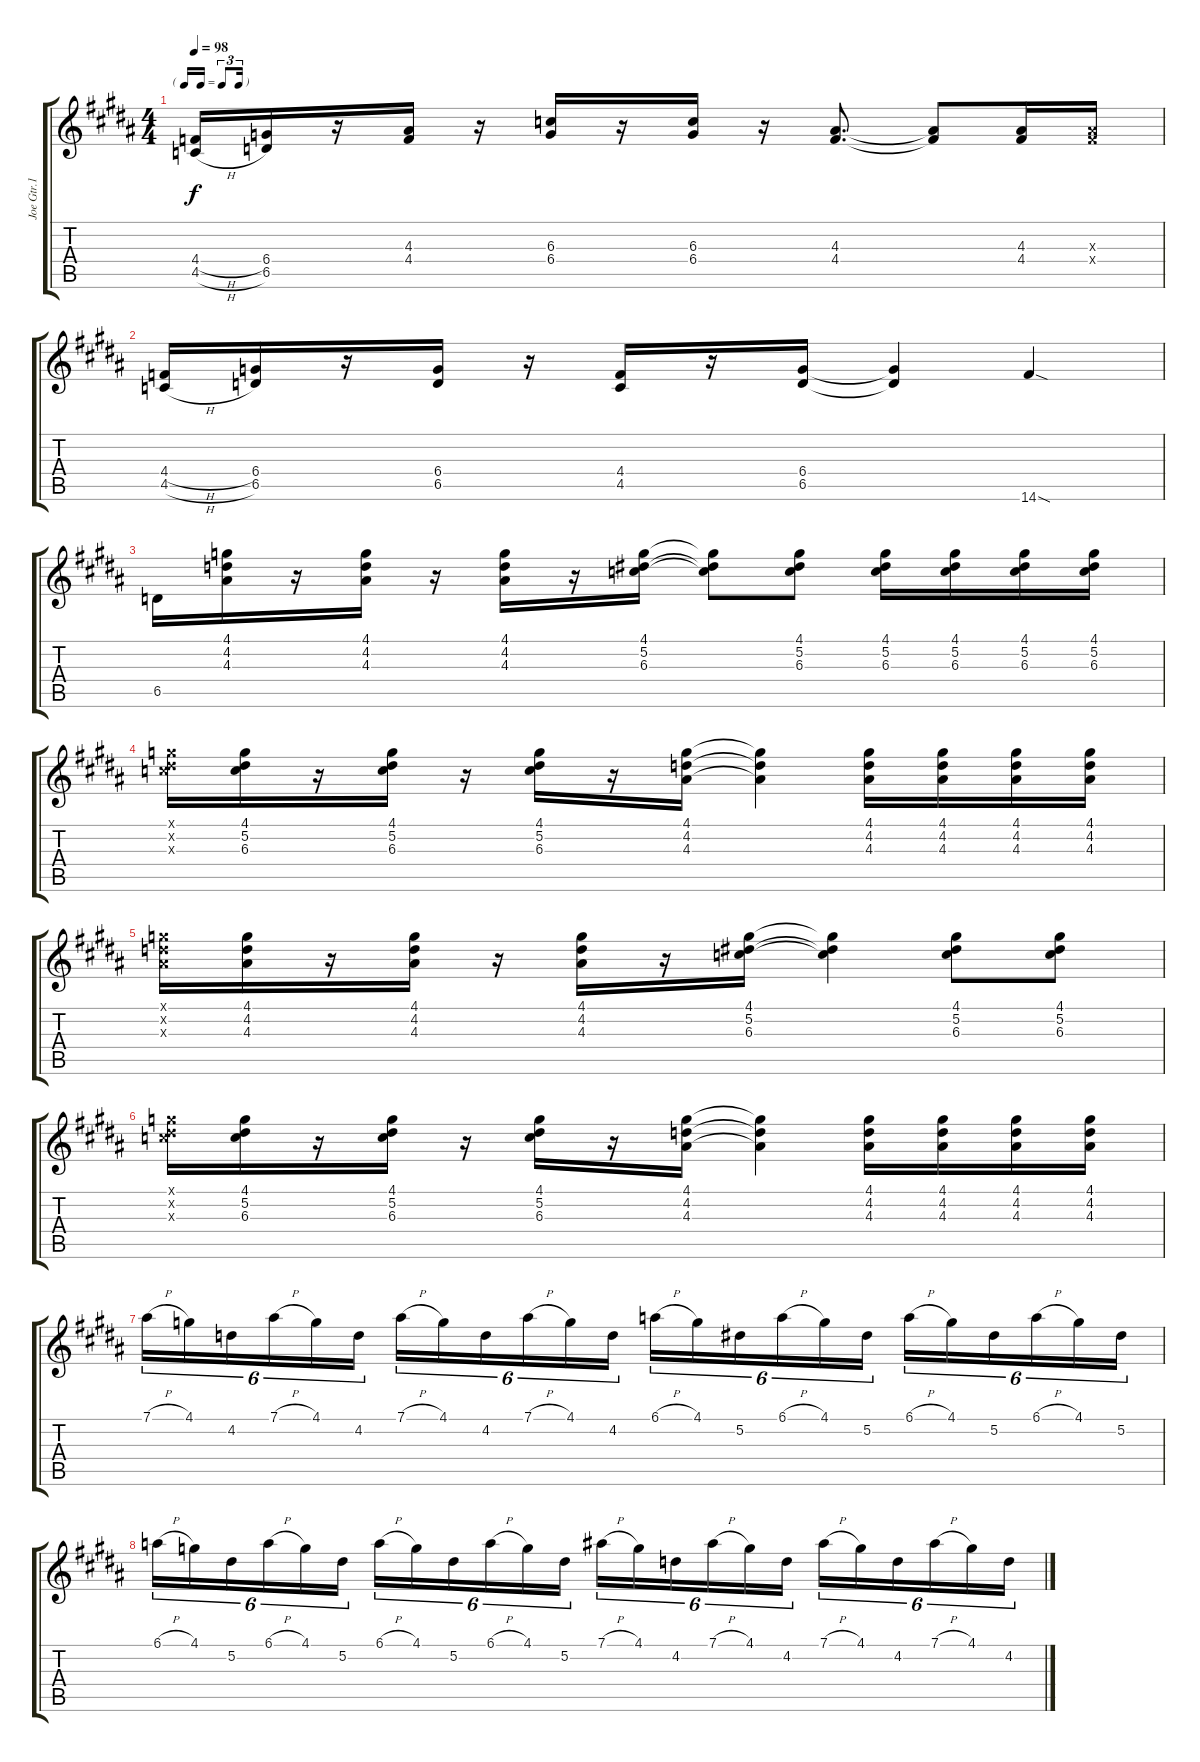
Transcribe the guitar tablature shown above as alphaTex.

\track ("Joe Gtr.1" "Joe Gtr.1") {instrument distortionguitar}
\staff {score tabs}
\tuning (Eb4 Bb3 Gb3 Db3 Ab2 Eb2) {hide}
\ts (4 4)
\tf triplet16th
\tempo 98
\clef g2
\ks g#minor
(4.4{h} 4.5{h}).16{dy f} (6.4 6.5).16 r.16 (4.3 4.4).16 r.16 (6.3 6.4).16{beam Up} r.16 (6.3 6.4).16{beam Up} r.16 (4.3 4.4).8{d} (4.3{t} 4.4{t}).8 (4.3 4.4).16 (4.3{x} 4.4{x}).16 |
(4.4{h} 4.5{h}).16 (6.4 6.5).16 r.16 (6.4 6.5).16 r.16 (4.4 4.5).16 r.16 (6.4 6.5).16 (6.4{t} 6.5{t}).4 14.6{sod}.4 |
6.5.16 (4.1 4.2 4.3).16 r.16 (4.1 4.2 4.3).16 r.16 (4.1 4.2 4.3).16 r.16 (4.1 5.2 6.3).16 (4.1{t} 5.2{t} 6.3{t}).8 (4.1 5.2 6.3).8 (4.1 5.2 6.3).16 (4.1 5.2 6.3).16 (4.1 5.2 6.3).16 (4.1 5.2 6.3).16 |
(4.1{x} 5.2{x} 6.3{x}).16 (4.1 5.2 6.3).16 r.16 (4.1 5.2 6.3).16 r.16 (4.1 5.2 6.3).16 r.16 (4.1 4.2 4.3).16 (4.1{t} 4.2{t} 4.3{t}).4 (4.1 4.2 4.3).16 (4.1 4.2 4.3).16 (4.1 4.2 4.3).16 (4.1 4.2 4.3).16 |
(4.1{x} 4.2{x} 4.3{x}).16 (4.1 4.2 4.3).16 r.16 (4.1 4.2 4.3).16 r.16 (4.1 4.2 4.3).16 r.16 (4.1 5.2 6.3).16 (4.1{t} 5.2{t} 6.3{t}).4 (4.1 5.2 6.3).8 (4.1 5.2 6.3).8 |
(4.1{x} 5.2{x} 6.3{x}).16 (4.1 5.2 6.3).16 r.16 (4.1 5.2 6.3).16 r.16 (4.1 5.2 6.3).16 r.16 (4.1 4.2 4.3).16 (4.1{t} 4.2{t} 4.3{t}).4 (4.1 4.2 4.3).16 (4.1 4.2 4.3).16 (4.1 4.2 4.3).16 (4.1 4.2 4.3).16 |
7.1{h}.16{tu (6 4)} 4.1.16{tu (6 4)} 4.2.16{tu (6 4)} 7.1{h}.16{tu (6 4)} 4.1.16{tu (6 4)} 4.2.16{tu (6 4)} 7.1{h}.16{tu (6 4)} 4.1.16{tu (6 4)} 4.2.16{tu (6 4)} 7.1{h}.16{tu (6 4)} 4.1.16{tu (6 4)} 4.2.16{tu (6 4)} 6.1{h}.16{tu (6 4)} 4.1.16{tu (6 4)} 5.2.16{tu (6 4)} 6.1{h}.16{tu (6 4)} 4.1.16{tu (6 4)} 5.2.16{tu (6 4)} 6.1{h}.16{tu (6 4)} 4.1.16{tu (6 4)} 5.2.16{tu (6 4)} 6.1{h}.16{tu (6 4)} 4.1.16{tu (6 4)} 5.2.16{tu (6 4)} |
6.1{h}.16{tu (6 4)} 4.1.16{tu (6 4)} 5.2.16{tu (6 4)} 6.1{h}.16{tu (6 4)} 4.1.16{tu (6 4)} 5.2.16{tu (6 4)} 6.1{h}.16{tu (6 4)} 4.1.16{tu (6 4)} 5.2.16{tu (6 4)} 6.1{h}.16{tu (6 4)} 4.1.16{tu (6 4)} 5.2.16{tu (6 4)} 7.1{h}.16{tu (6 4)} 4.1.16{tu (6 4)} 4.2.16{tu (6 4)} 7.1{h}.16{tu (6 4)} 4.1.16{tu (6 4)} 4.2.16{tu (6 4)} 7.1{h}.16{tu (6 4)} 4.1.16{tu (6 4)} 4.2.16{tu (6 4)} 7.1{h}.16{tu (6 4)} 4.1.16{tu (6 4)} 4.2.16{tu (6 4)}
